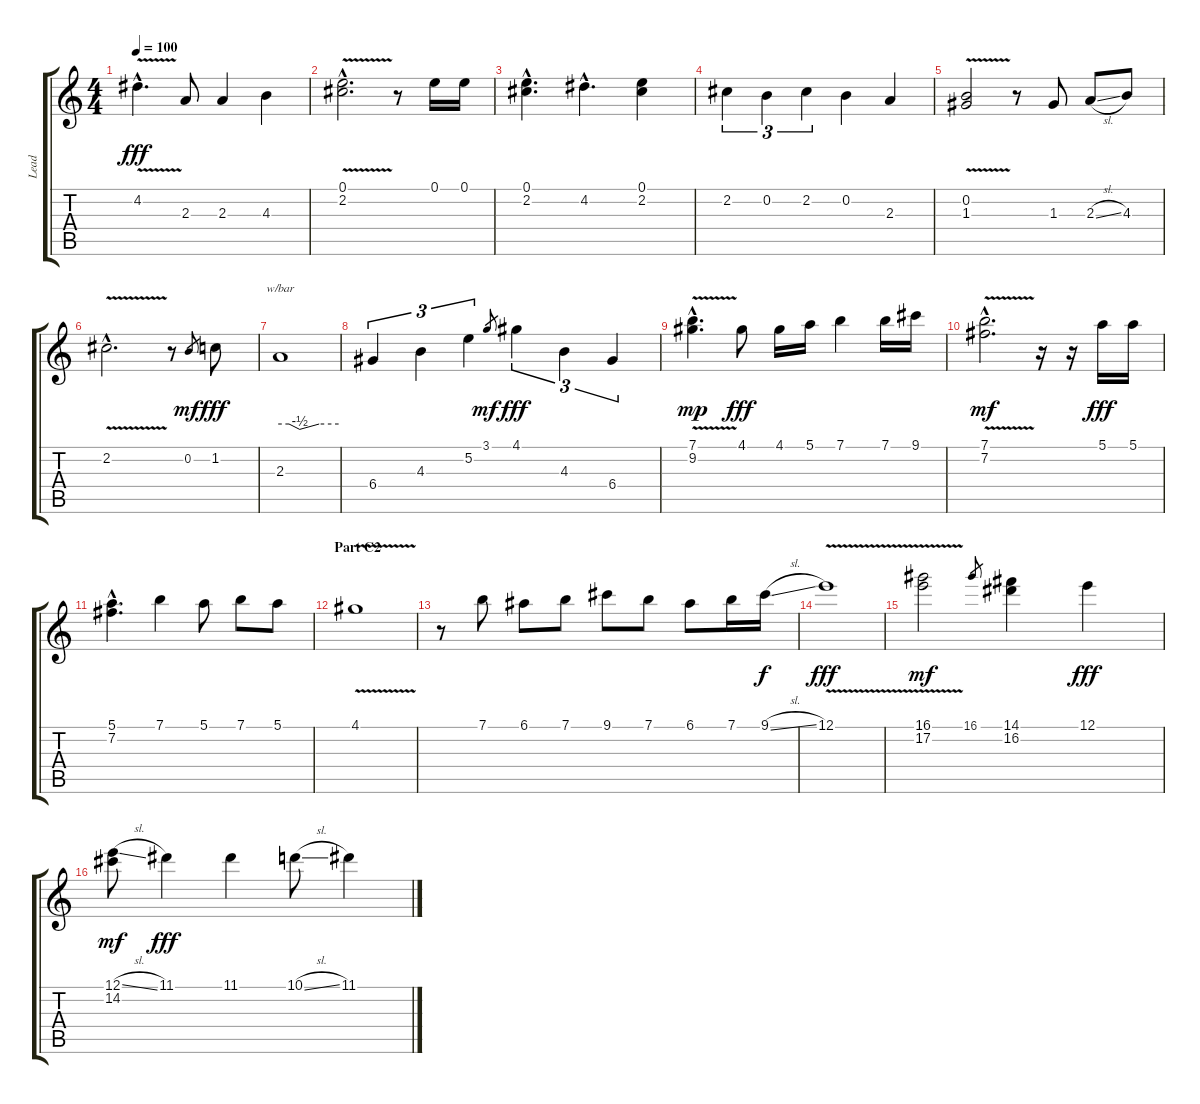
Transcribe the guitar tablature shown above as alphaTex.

\track ("Lead" "Lead") {instrument acousticguitarnylon}
\staff {score tabs}
\tuning (E4 B3 G3 D3 A2 E2) {hide}
\ts (4 4)
\tempo 100
\clef g2
\ks c
4.2{v hac}.4{d dy fff} 2.3.8 2.3.4 4.3.4 |
(0.1{v hac} 2.2{hac}).2{d} r.8 0.1.16 0.1.16 |
(0.1{hac} 2.2{hac}).4{d} 4.2{hac}.4{d} (0.1 2.2).4 |
2.2.4{tu (3 2)} 0.2.4{tu (3 2)} 2.2.4{tu (3 2)} 0.2.4 2.3.4 |
(0.2{v} 1.3).2 r.8 1.3.8 2.3{sl}.8 4.3.8 |
2.2{v hac}.2{d} r.8 0.2.8{gr dy mf} 1.2.8{dy fff} |
2.3.1{tbe (custom default 0 0 9 0 20 -2 40 0 60 0)} |
6.4.4{tu (3 2)} 4.3.4{tu (3 2)} 5.2.4{tu (3 2)} 3.1.8{gr dy mf} 4.1.4{tu (3 2) dy fff} 4.3.4{tu (3 2)} 6.4.4{tu (3 2)} |
(7.1{v hac} 9.2{hac}).4{d dy mp} 4.1.8{dy fff} 4.1.16 5.1.16 7.1.4 7.1.16 9.1.16 |
(7.1{v hac} 7.2{hac}).2{d dy mf} r.16 r.16 5.1.16{dy fff} 5.1.16 |
(5.1{hac} 7.2{hac}).4{d} 7.1.4 5.1.8 7.1.8 5.1.8 |
\section ("" "Part C2")
4.1{v}.1 |
r.8{volume 16 instrument electricguitarjazz} 7.1.8 6.1.8 7.1.8 9.1.8 7.1.8 6.1.8 7.1.16 9.1{sl}.16{dy f} |
12.1{v}.1{dy fff} |
(16.1{v} 17.2).2{dy mf} 16.1.8{gr} (14.1 16.2).4 12.1.4{dy fff} |
(12.1{sl} 14.2).8{dy mf} 11.1.4{dy fff} 11.1.4 10.1{sl}.8 11.1.4
